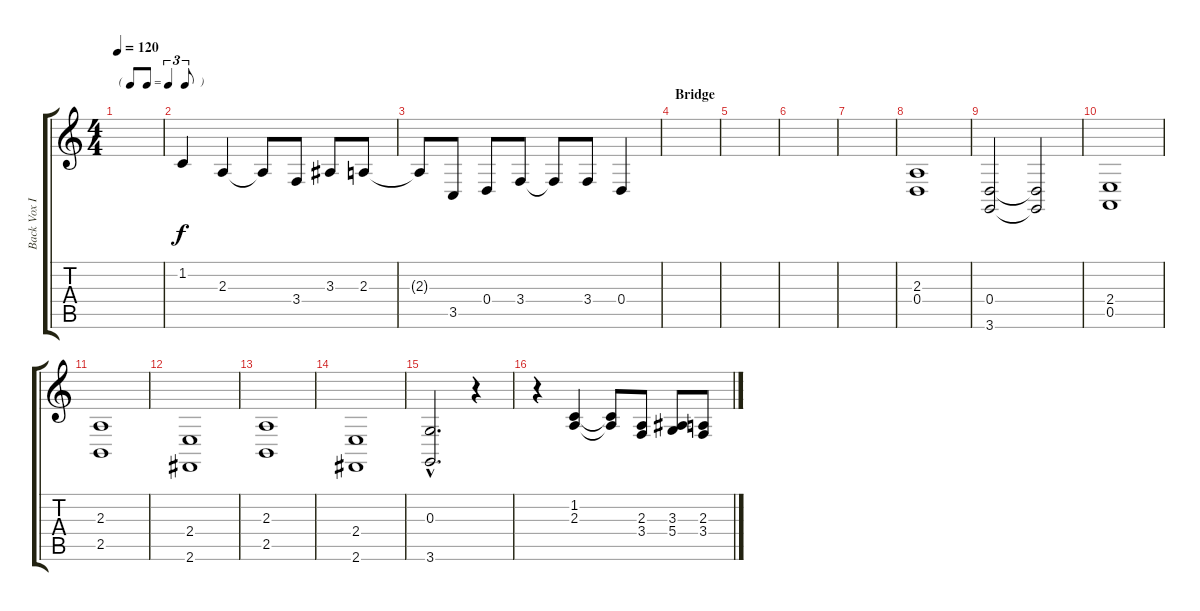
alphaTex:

\track ("Back Vox III, Sax" "Back Vox I") {instrument viola}
\staff {score tabs}
\tuning (E4 B3 G3 D3 A2 E2) {hide}
\ts (4 4)
\tf triplet8th
\tempo 120
\clef g2
\ks c
|
1.2.4{balance 8 instrument tenorsax} 2.3.4 2.3{t}.8 3.4.8 3.3.8 2.3.8 |
2.3{t}.8 3.5.8 0.4.8 3.4.8 3.4{t}.8 3.4.8 0.4.4 |
\section ("" "Bridge")
|
|
|
|
(2.3 0.4).1{volume 12 balance 3 instrument viola} |
(0.4 3.6).2 (0.4{t} 3.6{t}).2 |
(2.4 0.5).1 |
(2.3 2.5).1 |
(2.4 2.6).1 |
(2.3 2.5).1 |
(2.4 2.6).1 |
(0.3{hac} 3.6{hac}).2{d} r.4 |
r.4{volume 16 balance 8 instrument tenorsax} (1.2 2.3).4 (1.2{t} 2.3{t}).8 (2.3 3.4).8 (3.3 5.4).8 (2.3 3.4).8
